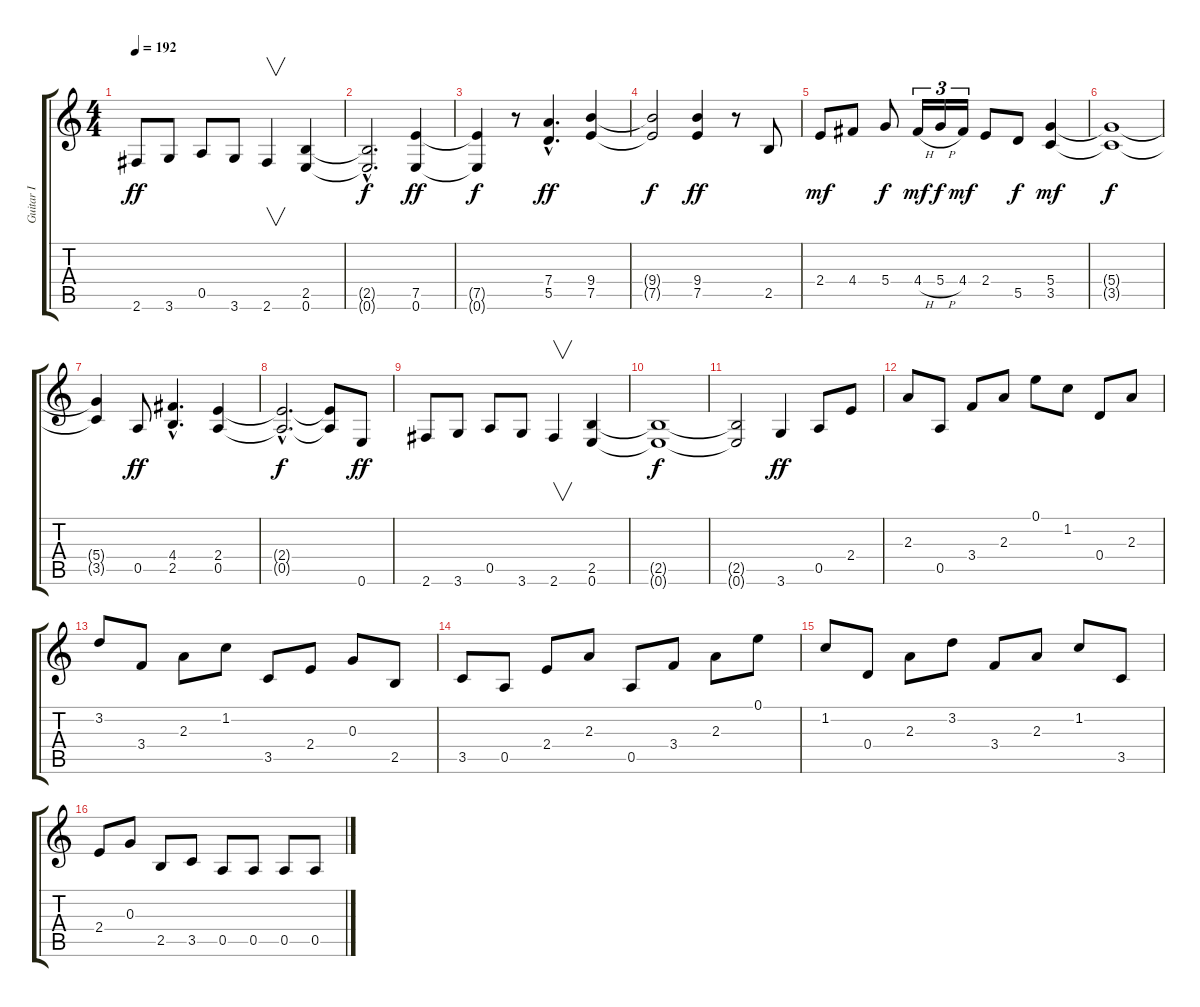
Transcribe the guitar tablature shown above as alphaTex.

\track ("Guitar I" "Guitar I") {instrument distortionguitar}
\staff {score tabs}
\tuning (E4 B3 G3 D3 A2 E2) {hide}
\ts (4 4)
\tempo 192
\clef g2
\ks c
2.6.8{dy ff} 3.6.8 0.5.8 3.6.8 2.6.4{v} (2.5 0.6).4 |
(2.5{hac t} 0.6{hac t}).2{d dy f} (7.5 0.6).4{dy ff} |
(7.5{t} 0.6{t}).4{dy f} r.8 (7.4{hac} 5.5{hac}).4{d dy ff} (9.4 7.5).4 |
(9.4{t} 7.5{t}).2{dy f} (9.4 7.5).4{dy ff} r.8 2.5.8 |
2.4.8{dy mf} 4.4.8 5.4.8{dy f} 4.4{h}.16{tu (3 2) dy mf} 5.4{h}.16{tu (3 2) dy f} 4.4.16{tu (3 2) dy mf} 2.4.8 5.5.8{dy f} (5.4 3.5).4{dy mf} |
(5.4{t} 3.5{t}).1{dy f} |
(5.4{t} 3.5{t}).4 0.5.8{dy ff} (4.4{hac} 2.5{hac}).4{d} (2.4 0.5).4 |
(2.4{hac t} 0.5{hac t}).2{d dy f} (2.4{t} 0.5{t}).8 0.6.8{dy ff} |
2.6.8 3.6.8 0.5.8 3.6.8 2.6.4{v} (2.5 0.6).4 |
(2.5{t} 0.6{t}).1{dy f} |
(2.5{t} 0.6{t}).2 3.6.4{dy ff} 0.5.8 2.4.8 |
2.3.8 0.5.8 3.4.8 2.3.8 0.1.8 1.2.8 0.4.8 2.3.8 |
3.2.8 3.4.8 2.3.8 1.2.8 3.5.8 2.4.8 0.3.8 2.5.8 |
3.5.8 0.5.8 2.4.8 2.3.8 0.5.8 3.4.8 2.3.8 0.1.8 |
1.2.8 0.4.8 2.3.8 3.2.8 3.4.8 2.3.8 1.2.8 3.5.8 |
2.4.8 0.3.8 2.5.8 3.5.8 0.5.8 0.5.8 0.5.8 0.5.8
